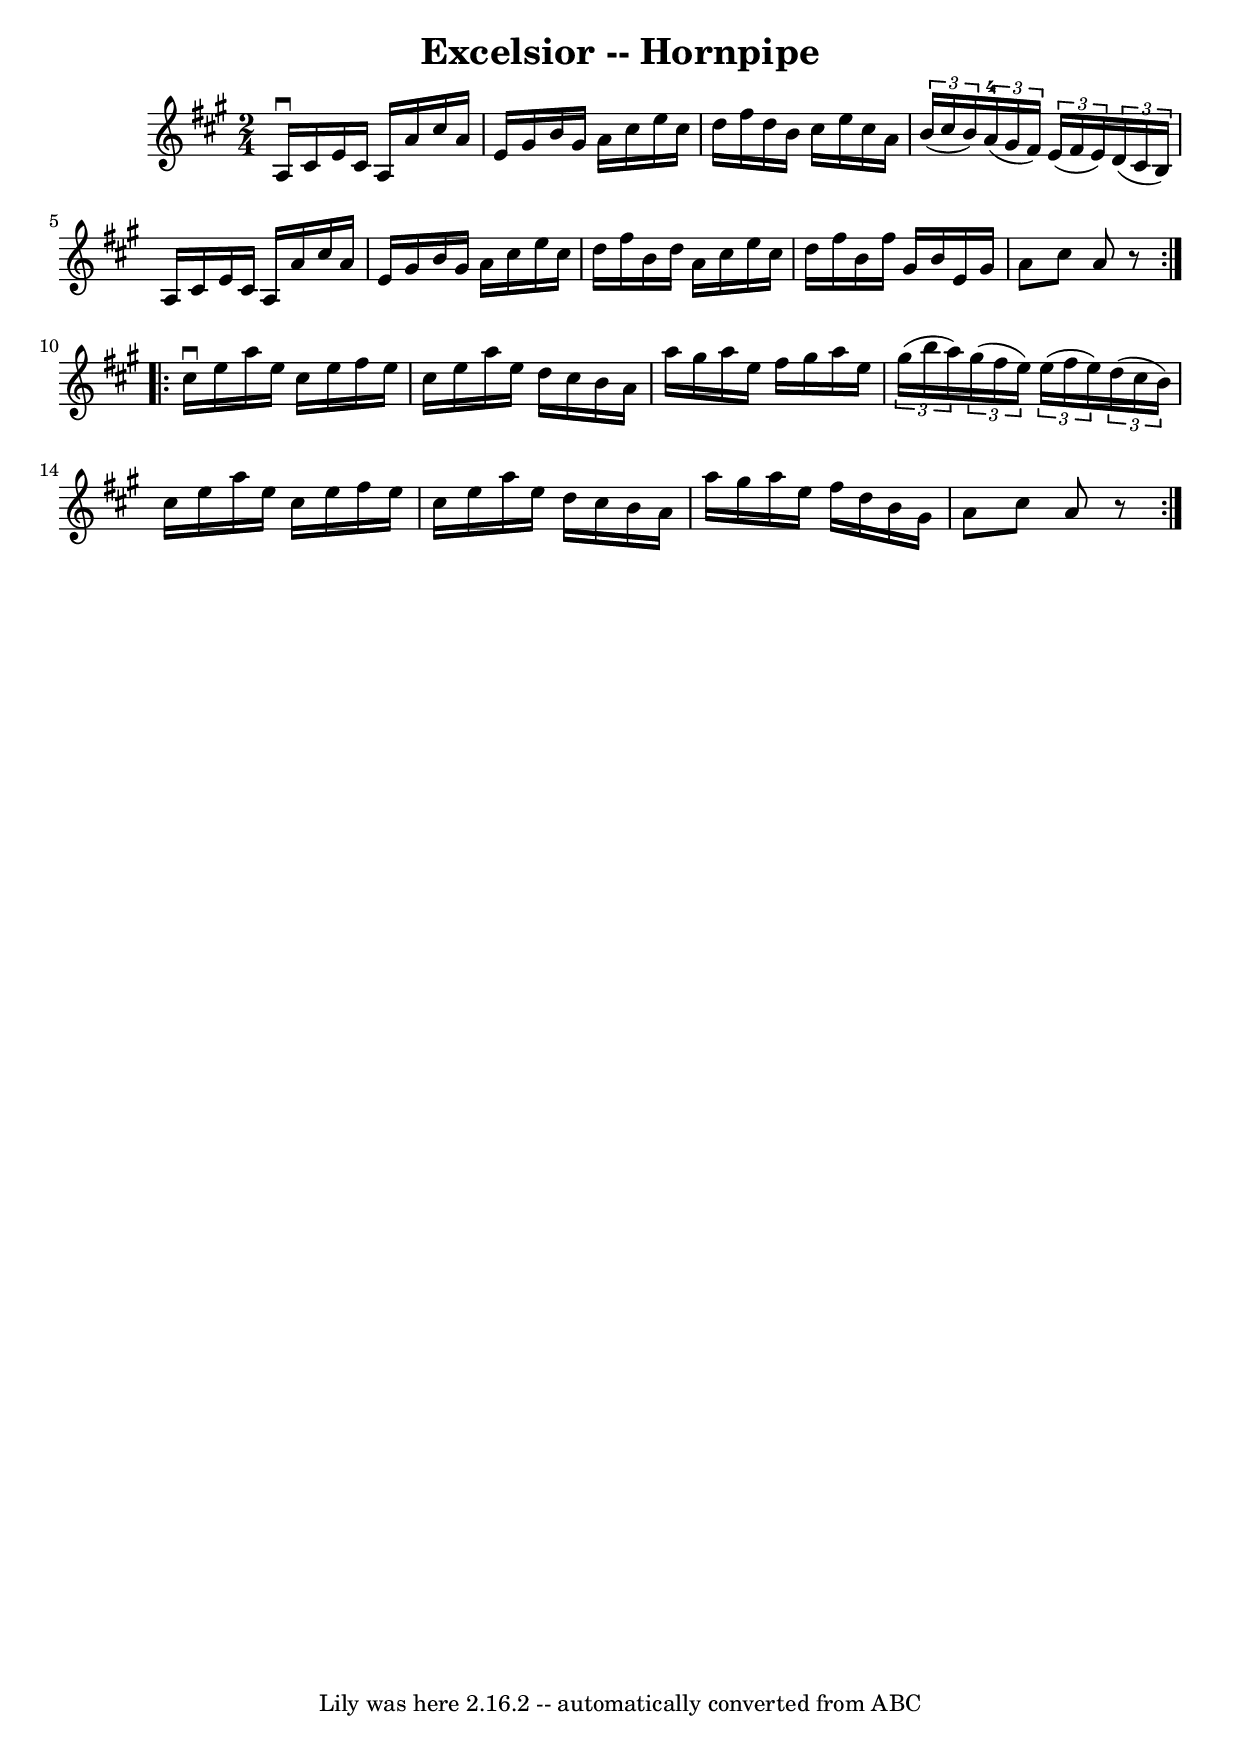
\version "2.16.2"
\include "Mammoth.ily"
\header {
  %% book = "Cole's 1000 Fiddle Tunes"
  crossRefNumber = "1"
  footnotes = ""
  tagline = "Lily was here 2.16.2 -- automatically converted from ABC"
  title = "Excelsior -- Hornpipe"

}
voicedefault =  {



  \repeat volta 2 {

    \time 2/4 
    \key a \major a16^\downbow cis'16 e'16 cis'16 a16    
    a'16 cis''16 a'16  |
    e'16 gis'16 b'16 gis'16 a'16    
    cis''16 e''16 cis''16  |
    d''16 fis''16 d''16 b'16    
    cis''16 e''16 cis''16 a'16  |
    \times 2/3 { b'16 (cis''16 
		 b'16) 
	       }   \times 2/3 { a'16-4(gis'16 fis'16) 
			      }   
    \times 2/3 { e'16 (fis'16 e'16) 
	       }   \times 2/3 { d'16 (cis'16   
				b16) 
			      } |
    a16 cis'16 e'16 cis'16 a16 a'16    
    cis''16 a'16  |
    e'16 gis'16 b'16 gis'16 a'16 cis''16 
    e''16 cis''16  |
    d''16 fis''16 b'16 d''16 a'16    
    cis''16 e''16 cis''16  |
    d''16 fis''16 b'16 fis''16    
    gis'16 b'16 e'16 gis'16  |
    a'8 cis''8 a'8    r8 
  }     

  \repeat volta 2 {
    cis''16^\downbow e''16 a''16 e''16 cis''16    
    e''16 fis''16 e''16  |
    cis''16 e''16 a''16 e''16    
    d''16 cis''16 b'16 a'16  |
    a''16 gis''16 a''16 e''16 
    fis''16 gis''16 a''16 e''16  |
    \times 2/3 { gis''16 (
		 b''16 a''16) 
	       }   \times 2/3 { gis''16 (fis''16 e''16) 
			      }   
    \times 2/3 { e''16 (fis''16 e''16) 
	       }   \times 2/3 { d''16 (
				cis''16 b'16) 
			      } |
    cis''16 e''16 a''16 e''16    
    cis''16 e''16 fis''16 e''16  |
    cis''16 e''16 a''16    
    e''16 d''16 cis''16 b'16 a'16  |
    a''16 gis''16 a''16 
    e''16 fis''16 d''16 b'16 gis'16  |
    a'8 cis''8 a'8 
    r8 
  }   

}

\score{
  <<

    \context Staff="default"
    {
      \voicedefault 
      
    }

  >>
  \layout {
    
  }
  \midi {
  }

}
